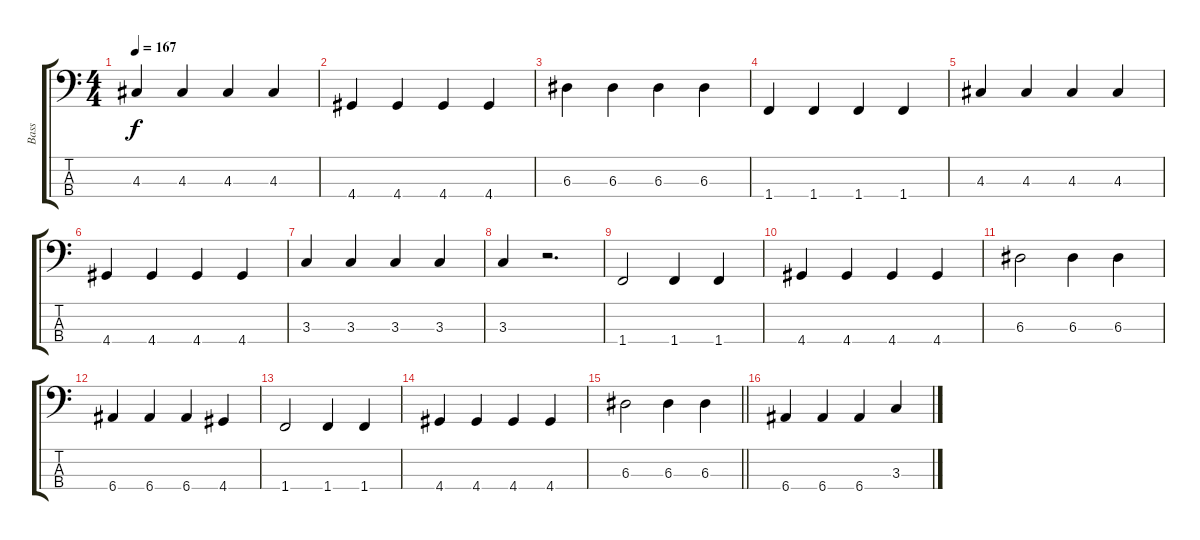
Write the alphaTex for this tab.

\track ("Bass" "Bass") {instrument electricbassfinger}
\staff {score tabs}
\tuning (G2 D2 A1 E1) {hide}
\ts (4 4)
\tempo 167
\clef f4
\ks c
4.3.4{dy f} 4.3.4 4.3.4 4.3.4 |
4.4.4 4.4.4 4.4.4 4.4.4 |
6.3.4 6.3.4 6.3.4 6.3.4 |
1.4.4 1.4.4 1.4.4 1.4.4 |
4.3.4 4.3.4 4.3.4 4.3.4 |
4.4.4 4.4.4 4.4.4 4.4.4 |
3.3.4 3.3.4 3.3.4 3.3.4 |
3.3.4 r.2{d} |
1.4.2{instrument electricbassfinger} 1.4.4 1.4.4 |
4.4.4 4.4.4 4.4.4 4.4.4 |
6.3.2 6.3.4 6.3.4 |
6.4.4 6.4.4 6.4.4 4.4.4 |
1.4.2 1.4.4 1.4.4 |
4.4.4 4.4.4 4.4.4 4.4.4 |
\barLineRight lightlight
6.3.2 6.3.4 6.3.4 |
6.4.4{instrument electricbasspick} 6.4.4 6.4.4 3.3.4
